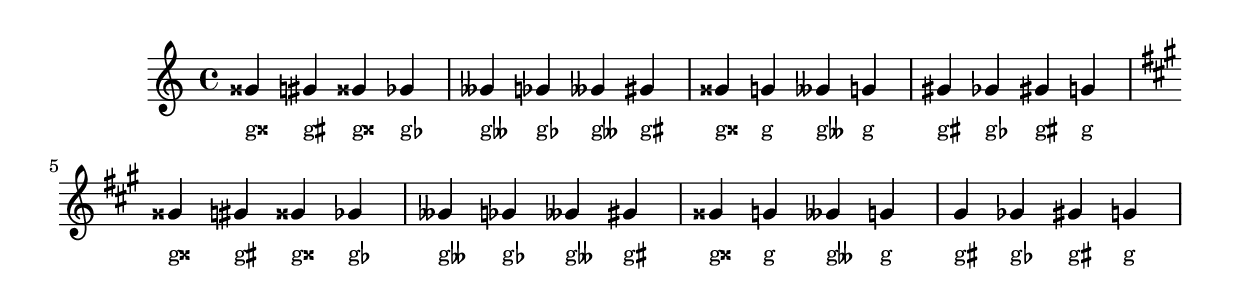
\version "1.7.6"
\header{
texidoc="
A sharp sign after a double sharp sign, as well as a flat sign
after a double flat sign is automatically prepended with a
natural sign.
"
}



thenotes =  \notes \relative cis' { \time 4/4
gisis'4 gis gisis ges |
geses ges geses gis |
gisis g geses g |
gis ges gis g |
\key a \major
gisis4 gis gisis ges |
geses ges geses gis |
gisis g geses g |
gis ges gis g |
}

\score { < \context Staff \thenotes
	\context NoteNames  {
		\property NoteNames.NoteName \override  #'no-spacing-rods  = ##f 
		\thenotes
	}
	>
}
%% new-chords-done %%